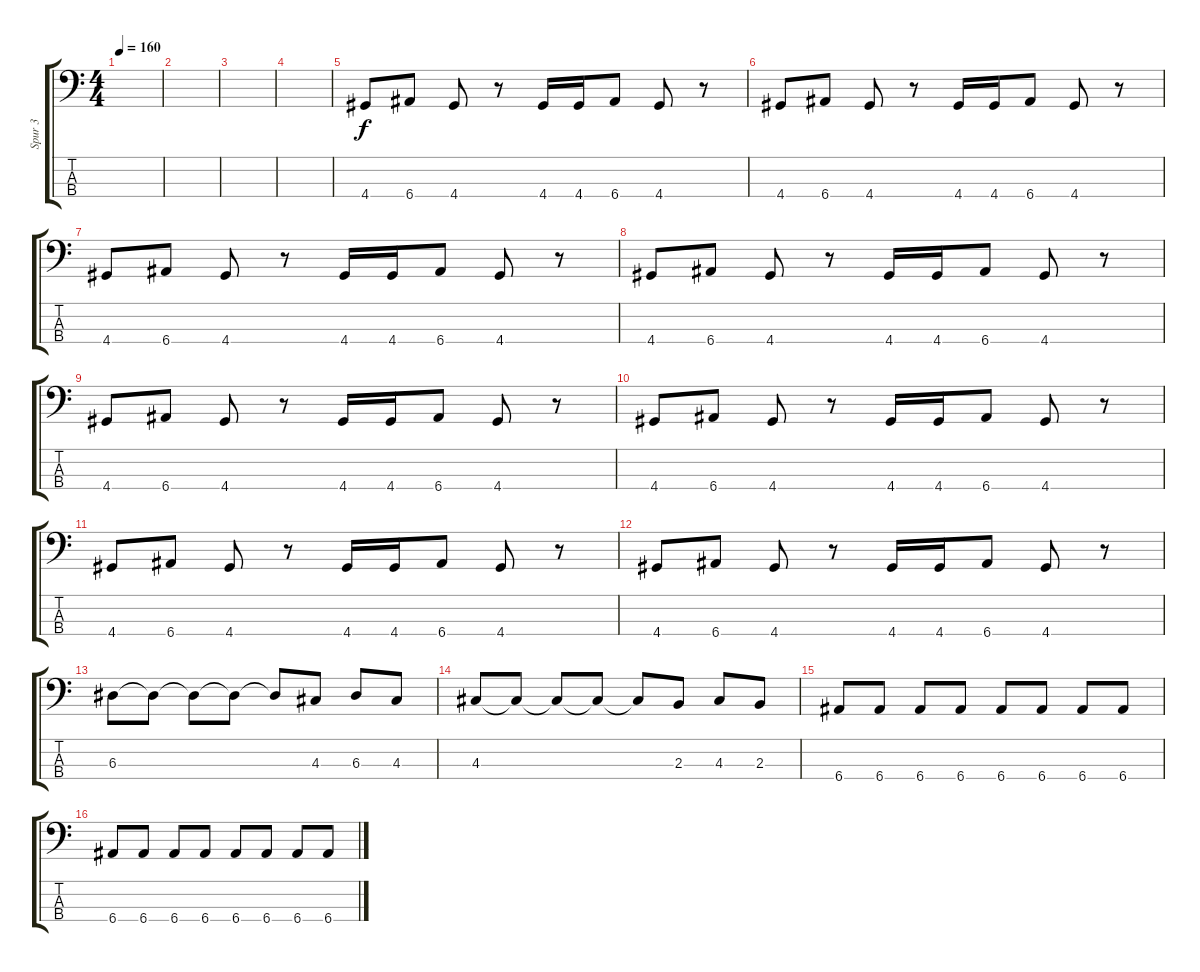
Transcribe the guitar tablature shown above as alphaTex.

\track ("Spur 3" "Spur 3") {instrument electricbasspick}
\staff {score tabs}
\tuning (G2 D2 A1 E1) {hide}
\ts (4 4)
\tempo 160
\clef f4
\ks c
|
|
|
|
4.4.8 6.4.8 4.4.8 r.8 4.4.16 4.4.16 6.4.8 4.4.8 r.8 |
4.4.8 6.4.8 4.4.8 r.8 4.4.16 4.4.16 6.4.8 4.4.8 r.8 |
4.4.8 6.4.8 4.4.8 r.8 4.4.16 4.4.16 6.4.8 4.4.8 r.8 |
4.4.8 6.4.8 4.4.8 r.8 4.4.16 4.4.16 6.4.8 4.4.8 r.8 |
4.4.8 6.4.8 4.4.8 r.8 4.4.16 4.4.16 6.4.8 4.4.8 r.8 |
4.4.8 6.4.8 4.4.8 r.8 4.4.16 4.4.16 6.4.8 4.4.8 r.8 |
4.4.8 6.4.8 4.4.8 r.8 4.4.16 4.4.16 6.4.8 4.4.8 r.8 |
4.4.8 6.4.8 4.4.8 r.8 4.4.16 4.4.16 6.4.8 4.4.8 r.8 |
6.3.8 6.3{t}.8 6.3{t}.8 6.3{t}.8 6.3{t}.8 4.3.8 6.3.8 4.3.8 |
4.3.8 4.3{t}.8 4.3{t}.8 4.3{t}.8 4.3{t}.8 2.3.8 4.3.8 2.3.8 |
6.4.8 6.4.8 6.4.8 6.4.8 6.4.8 6.4.8 6.4.8 6.4.8 |
6.4.8 6.4.8 6.4.8 6.4.8 6.4.8 6.4.8 6.4.8 6.4.8
